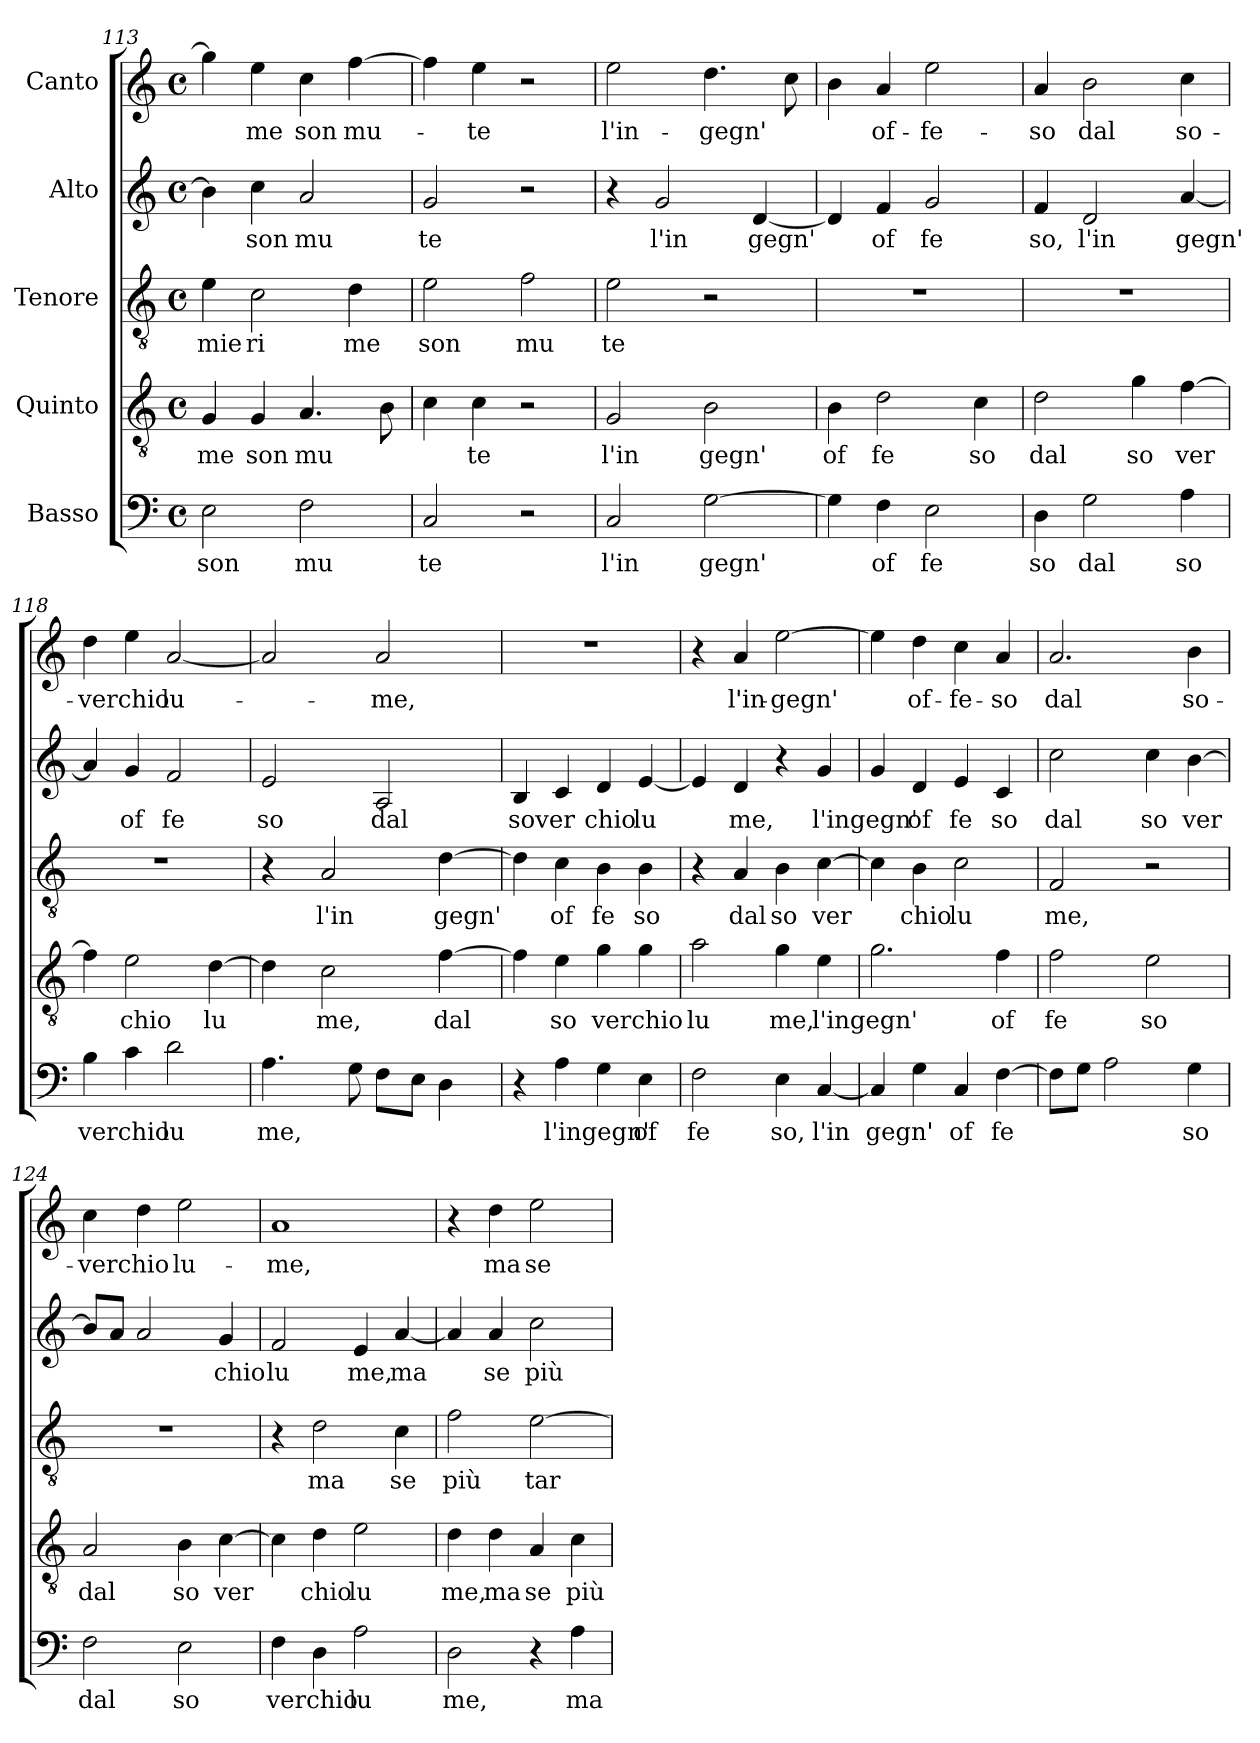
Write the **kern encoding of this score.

**kern	**text	**kern	**text	**kern	**text	**kern	**text	**kern	**text
*part5	*part5	*part4	*part4	*part3	*part3	*part2	*part2	*part1	*part1
*staff5	*staff5	*staff4	*staff4	*staff3	*staff3	*staff2	*staff2	*staff1	*staff1
*I"Basso	*	*I"Quinto	*	*I"Tenore	*	*I"Alto	*	*I"Canto	*
*clefF4	*	*clefGv2	*	*clefGv2	*	*clefG2	*	*clefG2	*
*M4/4	*	*M4/4	*	*M4/4	*	*M4/4	*	*M4/4	*
*met(c)	*	*met(c)	*	*met(c)	*	*met(c)	*	*met(c)	*
=113	=113	=113	=113	=113	=113	=113	=113	=113	=113
!	!LO:LY:b:cj	!	!LO:LY:b:cj	!	!LO:LY:b:cj	!	!	!	!
2E\	son	4G/	me	4e\	mie	4b\]	.	4gg\]	.
!	!	!	!LO:LY:b:cj	!	!LO:LY:b:cj	!	!LO:LY:b:cj	!	!LO:LY:b:cj
.	.	4G/	son	2c\	ri	4cc\	son	4ee\	-me
!	!LO:LY:b:cj	!	!LO:LY:b	!	!	!	!LO:LY:b:cj	!	!LO:LY:b:cj
2F\	mu	4.A/	mu	.	.	2a/	mu	4cc\	son
!	!	!	!	!	!LO:LY:b:cj	!	!	!	!LO:LY:b
.	.	.	.	4d\	me	.	.	[>4ff\	mu-
.	.	8B\	.	.	.	.	.	.	.
=114	=114	=114	=114	=114	=114	=114	=114	=114	=114
!	!LO:LY:b:cj	!	!	!	!LO:LY:b:cj	!	!LO:LY:b:cj	!	!
2C/	te	4c\	.	2e\	son	2g/	te	4ff\]	.
!	!	!	!LO:LY:b:cj	!	!	!	!	!	!LO:LY:b:cj
.	.	4c\	te	.	.	.	.	4ee\	-te
!	!	!	!	!	!LO:LY:b:cj	!	!	!	!
2r	.	2r	.	2f\	mu	2r	.	2r	.
=115	=115	=115	=115	=115	=115	=115	=115	=115	=115
!	!LO:LY:b:cj	!	!LO:LY:b:cj	!	!LO:LY:b:cj	!	!	!	!LO:LY:b:cj
2C/	l'in	2G/	l'in	2e\	te	4r	.	2ee\	l'in-
!	!	!	!	!	!	!	!LO:LY:b:cj	!	!
.	.	.	.	.	.	2g/	l'in	.	.
!	!LO:LY:b	!	!LO:LY:b:cj	!	!	!	!	!	!LO:LY:b
[>2G\	gegn'	2B\	gegn'	2r	.	.	.	4.dd\	-gegn'
!	!	!	!	!	!	!	!LO:LY:b	!	!
.	.	.	.	.	.	[<4d/	gegn'	.	.
.	.	.	.	.	.	.	.	8cc\	.
=116	=116	=116	=116	=116	=116	=116	=116	=116	=116
!	!	!	!LO:LY:b:cj	!	!	!	!	!	!
4G\]	.	4B\	of	1r	.	4d/]	.	4b\	.
!	!LO:LY:b:cj	!	!LO:LY:b:cj	!	!	!	!LO:LY:b:cj	!	!LO:LY:b:cj
4F\	of	2d\	fe	.	.	4f/	of	4a/	of-
!	!LO:LY:b:cj	!	!	!	!	!	!LO:LY:b:cj	!	!LO:LY:b:cj
2E\	fe	.	.	.	.	2g/	fe	2ee\	-fe-
!	!	!	!LO:LY:b:cj	!	!	!	!	!	!
.	.	4c\	so	.	.	.	.	.	.
=117	=117	=117	=117	=117	=117	=117	=117	=117	=117
!	!LO:LY:b:cj	!	!LO:LY:b:cj	!	!	!	!LO:LY:b:cj	!	!LO:LY:b:cj
4D\	so	2d\	dal	1r	.	4f/	so,	4a/	-so
!	!LO:LY:b:cj	!	!	!	!	!	!LO:LY:b:cj	!	!LO:LY:b:cj
2G\	dal	.	.	.	.	2d/	l'in	2b\	dal
!	!	!	!LO:LY:b:cj	!	!	!	!	!	!
.	.	4g\	so	.	.	.	.	.	.
!	!LO:LY:b:cj	!	!LO:LY:b	!	!	!	!LO:LY:b	!	!LO:LY:b:cj
4A\	so	[>4f\	ver	.	.	[<4a/	gegn'	4cc\	so-
=118	=118	=118	=118	=118	=118	=118	=118	=118	=118
!	!LO:LY:b	!	!	!	!	!	!	!	!LO:LY:b
4B\	verchio	4f\]	.	1r	.	4a/]	.	4dd\	-verchio
!	!	!	!LO:LY:b:cj	!	!	!	!LO:LY:b:cj	!	!
4c\	.	2e\	chio	.	.	4g/	of	4ee\	.
!	!LO:LY:b:cj	!	!	!	!	!	!LO:LY:b:cj	!	!LO:LY:b:cj
2d\	lu	.	.	.	.	2f/	fe	[>2a/	lu-
!	!	!	!LO:LY:b:cj	!	!	!	!	!	!
.	.	[>4d\	lu	.	.	.	.	.	.
!!LO:LB:g=z
=119	=119	=119	=119	=119	=119	=119	=119	=119	=119
!	!LO:LY:b	!	!	!	!	!	!LO:LY:b:cj	!	!
*	*	*	*	*	*	*	*	*^	*
4.A\	me,	4d\]	.	4r	.	2e/	so	2a/]	16ryy	.
.	.	.	.	.	.	.	.	.	64ryy	.
.	.	.	.	.	.	.	.	.	2ryy	.
!	!	!	!LO:LY:b:cj	!	!LO:LY:b:cj	!	!	!	!	!
.	.	2c\	me,	2A/	l'in	.	.	.	.	.
8G\	.	.	.	.	.	.	.	.	.	.
!	!	!	!	!	!	!	!LO:LY:b:cj	!	!	!LO:LY:b:cj
8F\L	.	.	.	.	.	2A/	dal	2a/	.	-me,
.	.	.	.	.	.	.	.	.	4ryy	.
8E\J	.	.	.	.	.	.	.	.	.	.
!	!	!	!LO:LY:b	!	!LO:LY:b	!	!	!	!	!
4D\	.	[>4f\	dal	[>4d\	gegn'	.	.	.	.	.
.	.	.	.	.	.	.	.	.	8ryy	.
.	.	.	.	.	.	.	.	.	32.ryy	.
=120	=120	=120	=120	=120	=120	=120	=120	=120	=120	=120
!	!	!	!	!	!	!	!LO:LY:b	!	!	!
*	*	*	*	*	*	*	*	*v	*v	*
4r	.	4f\]	.	4d\]	.	4B/	sover	1r	.
!	!LO:LY:b	!	!LO:LY:b:cj	!	!LO:LY:b:cj	!	!	!	!
4A\	l'ingegn'	4e\	so	4c\	of	4c/	.	.	.
!	!	!	!LO:LY:b	!	!LO:LY:b:cj	!	!LO:LY:b:cj	!	!
4G\	.	4g\	verchio	4B\	fe	4d/	chio	.	.
!	!LO:LY:b:cj	!	!	!	!LO:LY:b:cj	!	!LO:LY:b:cj	!	!
4E\	of	4g\	.	4B\	so	[<4e/	lu	.	.
=121	=121	=121	=121	=121	=121	=121	=121	=121	=121
!	!LO:LY:b:cj	!	!LO:LY:b:cj	!	!	!	!	!	!
2F\	fe	2a\	lu	4r	.	4e/]	.	4r	.
!	!	!	!	!	!LO:LY:b:cj	!	!LO:LY:b:cj	!	!LO:LY:b:cj
.	.	.	.	4A/	dal	4d/	me,	4a/	l'in-
!	!LO:LY:b:cj	!	!LO:LY:b:cj	!	!LO:LY:b:cj	!	!	!	!LO:LY:b
4E\	so,	4g\	me,	4B\	so	4r	.	[>2ee\	-gegn'
!	!LO:LY:b	!	!LO:LY:b	!	!LO:LY:b	!	!LO:LY:b	!	!
[<4C/	l'in	4e\	l'ingegn'	[>4c\	ver	4g/	l'ingegn'	.	.
=122	=122	=122	=122	=122	=122	=122	=122	=122	=122
!	!LO:LY:b	!	!	!	!	!	!	!	!
4C/]	gegn'	2.g\	.	4c\]	.	4g/	.	4ee\]	.
!	!	!	!	!	!LO:LY:b:cj	!	!LO:LY:b:cj	!	!LO:LY:b:cj
4G\	.	.	.	4B\	chio	4d/	of	4dd\	of-
!	!LO:LY:b:cj	!	!	!	!LO:LY:b:cj	!	!LO:LY:b:cj	!	!LO:LY:b:cj
4C/	of	.	.	2c\	lu	4e/	fe	4cc\	-fe-
!	!LO:LY:b:cj	!	!LO:LY:b:cj	!	!	!	!LO:LY:b:cj	!	!LO:LY:b:cj
[>4F\	fe	4f\	of	.	.	4c/	so	4a/	-so
=123	=123	=123	=123	=123	=123	=123	=123	=123	=123
!	!	!	!LO:LY:b:cj	!	!LO:LY:b:cj	!	!LO:LY:b:cj	!	!LO:LY:b:cj
8F\L]	.	2f\	fe	2F/	me,	2cc\	dal	2.a/	dal
8G\J	.	.	.	.	.	.	.	.	.
2A\	.	.	.	.	.	.	.	.	.
!	!	!	!LO:LY:b:cj	!	!	!	!LO:LY:b:cj	!	!
.	.	2e\	so	2r	.	4cc\	so	.	.
!	!LO:LY:b:cj	!	!	!	!	!	!LO:LY:b	!	!LO:LY:b:cj
4G\	so	.	.	.	.	[>4b\	ver	4b\	so-
=124	=124	=124	=124	=124	=124	=124	=124	=124	=124
!	!LO:LY:b:cj	!	!LO:LY:b:cj	!	!	!	!	!	!LO:LY:b
2F\	dal	2A/	dal	1r	.	8b/L]	.	4cc\	-verchio
.	.	.	.	.	.	8a/J	.	.	.
.	.	.	.	.	.	2a/	.	4dd\	.
!	!LO:LY:b:cj	!	!LO:LY:b:cj	!	!	!	!	!	!LO:LY:b:cj
2E\	so	4B\	so	.	.	.	.	2ee\	lu-
!	!	!	!LO:LY:b	!	!	!	!LO:LY:b:cj	!	!
.	.	[>4c\	ver	.	.	4g/	chio	.	.
=125	=125	=125	=125	=125	=125	=125	=125	=125	=125
!	!LO:LY:b	!	!	!	!	!	!LO:LY:b:cj	!	!LO:LY:b:cj
4F\	verchio	4c\]	.	4r	.	2f/	lu	1a	-me,
!	!	!	!LO:LY:b:cj	!	!LO:LY:b:cj	!	!	!	!
4D\	.	4d\	chio	2d\	ma	.	.	.	.
!	!LO:LY:b:cj	!	!LO:LY:b:cj	!	!	!	!LO:LY:b:cj	!	!
2A\	lu	2e\	lu	.	.	4e/	me,	.	.
!	!	!	!	!	!LO:LY:b:cj	!	!LO:LY:b	!	!
.	.	.	.	4c\	se	[<4a/	ma	.	.
=126	=126	=126	=126	=126	=126	=126	=126	=126	=126
!	!LO:LY:b:cj	!	!LO:LY:b:cj	!	!LO:LY:b:cj	!	!	!	!
2D\	me,	4d\	me,	2f\	più	4a/]	.	4r	.
!	!	!	!LO:LY:b:cj	!	!	!	!LO:LY:b:cj	!	!LO:LY:b:cj
.	.	4d\	ma	.	.	4a/	se	4dd\	ma
!	!	!	!LO:LY:b:cj	!	!LO:LY:b	!	!LO:LY:b:cj	!	!LO:LY:b:cj
4r	.	4A/	se	[>2e\	tar	2cc\	più	2ee\	se
!	!LO:LY:b:cj	!	!LO:LY:b:cj	!	!	!	!	!	!
4A\	ma	4c\	più	.	.	.	.	.	.
=	=	=	=	=	=	=	=	=	=
*-	*-	*-	*-	*-	*-	*-	*-	*-	*-
